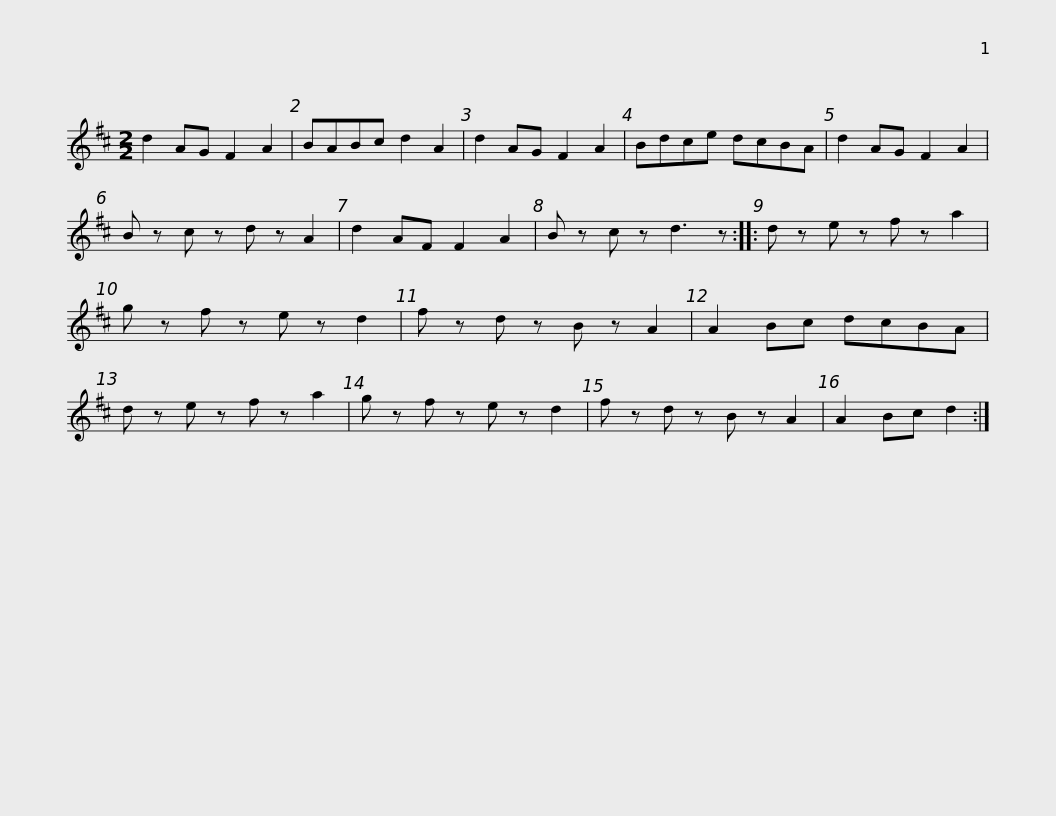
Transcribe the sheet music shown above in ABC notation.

X:1
L:1/8
M:2/2
I:linebreak $
K:D
V:1 treble
V:1
 d2 AG F2 A2 | BABc d2 A2 | d2 AG F2 A2 | Bdce dcBA | d2 AG F2 A2 | %5
 B z c z d z A2 | d2 AF F2 A2 |$ B z c z d3 z :: d z e z f z a2 | g z f z e z d2 | %10
 f z d z B z A2 | A2 Bc dcBA | d z e z f z a2 |$ g z f z e z d2 | f z d z B z A2 | %15
 A2 Bc d2 :| %16
